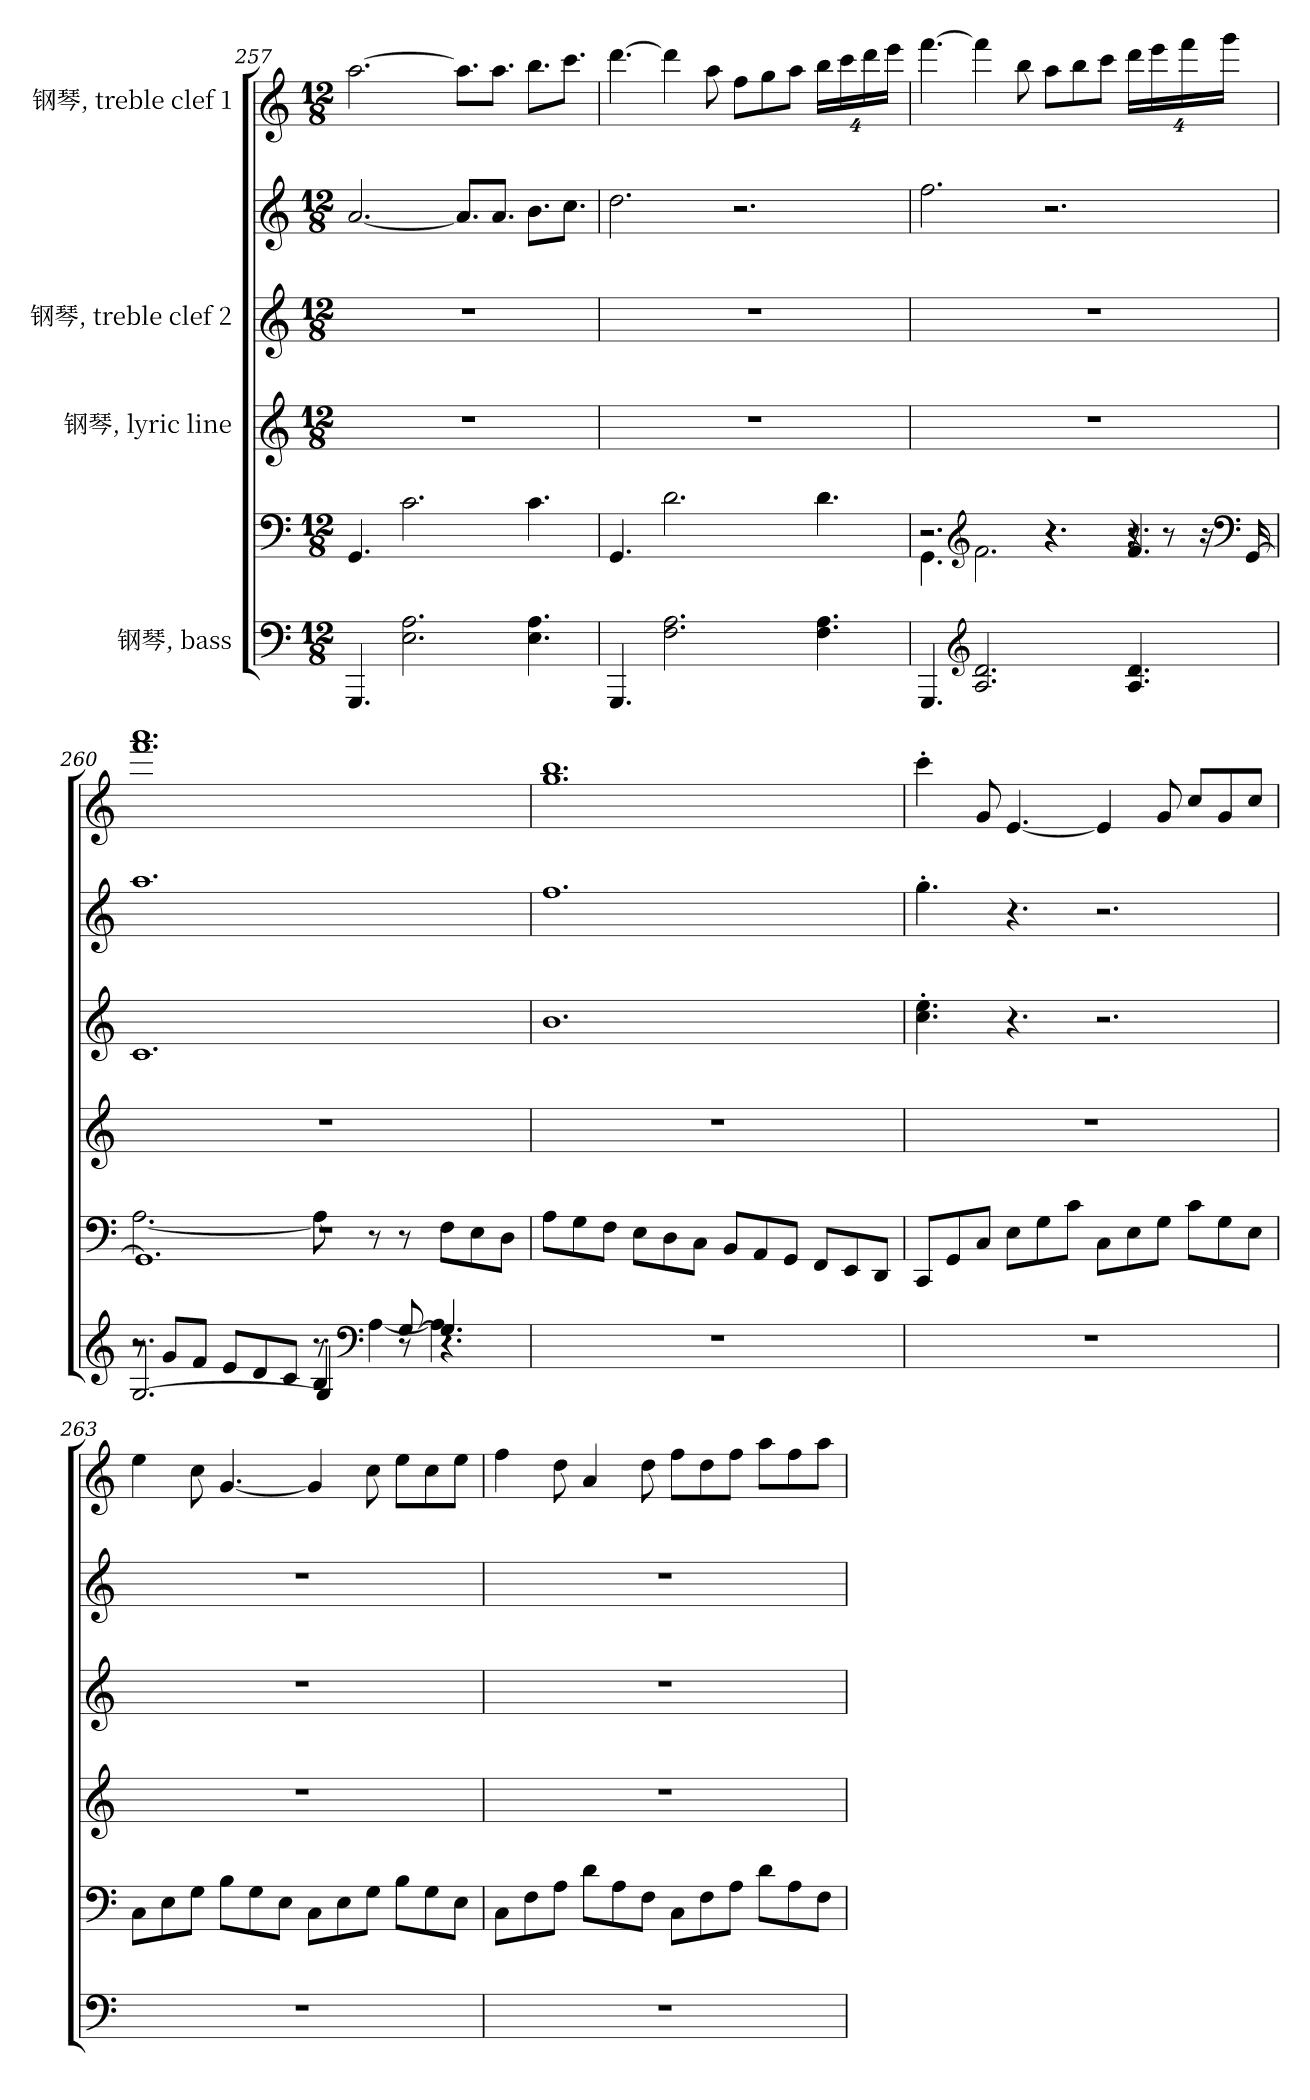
**kern	**kern	**kern	**kern	**kern	**kern
*part4	*part4	*part3	*part2	*part2	*part1
*staff6	*staff5	*staff4	*staff3	*staff2	*staff1
*I"钢琴, bass	*	*I"钢琴, lyric line	*I"钢琴, treble clef 2	*	*I"钢琴, treble clef 1
!!LO:LB:g=z
*clefF4	*clefF4	*clefG2	*clefG2	*clefG2	*clefG2
*k[]	*k[]	*k[]	*k[]	*k[]	*k[]
*M12/8	*M12/8	*M12/8	*M12/8	*M12/8	*M12/8
=257	=257	=257	=257	=257	=257
4.GGG/	4.GG/	1.r	1.r	[2.a/	[2.aa\
2.E\ 2.A\	2.c\	.	.	.	.
.	.	.	.	8.a/L]	8.aa\L]
.	.	.	.	8.a/J	8.aa\J
4.E\ 4.A\	4.c\	.	.	8.b\L	8.bb\L
.	.	.	.	8.cc\J	8.ccc\J
=258	=258	=258	=258	=258	=258
4.GGG/	4.GG/	1.r	1.r	2.dd\	[4.ddd\
2.F\ 2.A\	2.d\	.	.	.	4ddd\]
.	.	.	.	.	8aa\
.	.	.	.	2.r	8ff\L
.	.	.	.	.	8gg\
.	.	.	.	.	8aa\J
*	*	*	*	*	*Xbrackettup
4.F\ 4.A\	4.d\	.	.	.	32%3bb\L
.	.	.	.	.	32%3ccc\
.	.	.	.	.	32%3ddd\
.	.	.	.	.	32%3eee\J
=259	=259	=259	=259	=259	=259
*	*^	*	*	*	*
*	*	*^	*	*	*	*
4.GGG/	2.r	4.GG\	2.r	1.r	1.r	2.ff\	[4.fff\
*clefG2	*clefG2	*	*	*	*	*	*
2.A/ 2.d/	.	2.f\	.	.	.	.	4fff\]
.	.	.	.	.	.	.	8bb\
.	4.r	.	4.r	.	.	2.r	8aa\L
.	.	.	.	.	.	.	8bb\
.	.	.	.	.	.	.	8ccc\J
4.A/ 4.d/	4.f/	4.r	8r	.	.	.	32%3ddd\L
.	.	.	.	.	.	.	32%3eee\
.	.	.	8r	.	.	.	.
.	.	.	.	.	.	.	32%3fff\
.	.	.	16r	.	.	.	.
.	.	.	.	.	.	.	32%3ggg\J
*	*clefF4	*	*	*	*	*	*
.	.	.	[16GG/	.	.	.	.
!!LO:PB:g=z
=260	=260	=260	=260	=260	=260	=260	=260
*^	*	*	*	*	*	*	*
*	*^	*	*	*	*	*	*	*
8r	2.r	[2.G/	1.r	[2.A\	1.GG]	1.r	1.c	1.aa	1.fff 1.aaa
8g/L	.	.	.	.	.	.	.	.	.
8f/J	.	.	.	.	.	.	.	.	.
8e/L	.	.	.	.	.	.	.	.	.
8d/	.	.	.	.	.	.	.	.	.
8c/J	.	.	.	.	.	.	.	.	.
4B'/	8r	4G/]	.	8A\]	.	.	.	.	.
*clefF4	*	*	*	*	*	*	*	*	*
.	[4A\	.	.	8r	.	.	.	.	.
[8G/	.	8r	.	8r	.	.	.	.	.
4.G/]	4.A\]	4.r	.	8F\L	.	.	.	.	.
.	.	.	.	8E\	.	.	.	.	.
.	.	.	.	8D\J	.	.	.	.	.
*v	*v	*v	*	*	*	*	*	*	*
*	*v	*v	*v	*	*	*	*
=261	=261	=261	=261	=261	=261
1.r	8A\L	1.r	1.b	1.ff	1.gg 1.bb
.	8G\	.	.	.	.
.	8F\J	.	.	.	.
.	8E\L	.	.	.	.
.	8D\	.	.	.	.
.	8C\J	.	.	.	.
.	8BB/L	.	.	.	.
.	8AA/	.	.	.	.
.	8GG/J	.	.	.	.
.	8FF/L	.	.	.	.
.	8EE/	.	.	.	.
.	8DD/J	.	.	.	.
=262	=262	=262	=262	=262	=262
*	*	*	*	*	*MM120
1.r	8CC/L	1.r	4.cc\' 4.ee\'	4.gg'\	4ccc'\
.	8GG/	.	.	.	.
.	8C/J	.	.	.	8g/
.	8E\L	.	4.r	4.r	[4.e/
.	8G\	.	.	.	.
.	8c\J	.	.	.	.
.	8C\L	.	2.r	2.r	4e/]
.	8E\	.	.	.	.
.	8G\J	.	.	.	8g/
.	8c\L	.	.	.	8cc/L
.	8G\	.	.	.	8g/
.	8E\J	.	.	.	8cc/J
!!LO:LB:g=z
=263	=263	=263	=263	=263	=263
1.r	8C\L	1.r	1.r	1.r	4ee\
.	8E\	.	.	.	.
.	8G\J	.	.	.	8cc\
.	8B\L	.	.	.	[4.g/
.	8G\	.	.	.	.
.	8E\J	.	.	.	.
.	8C\L	.	.	.	4g/]
.	8E\	.	.	.	.
.	8G\J	.	.	.	8cc\
.	8B\L	.	.	.	8ee\L
.	8G\	.	.	.	8cc\
.	8E\J	.	.	.	8ee\J
=264	=264	=264	=264	=264	=264
1.r	8C\L	1.r	1.r	1.r	4ff\
.	8F\	.	.	.	.
.	8A\J	.	.	.	8dd\
.	8d\L	.	.	.	4a/
.	8A\	.	.	.	.
.	8F\J	.	.	.	8dd\
.	8C\L	.	.	.	8ff\L
.	8F\	.	.	.	8dd\
.	8A\J	.	.	.	8ff\J
.	8d\L	.	.	.	8aa\L
.	8A\	.	.	.	8ff\
.	8F\J	.	.	.	8aa\J
=	=	=	=	=	=
*-	*-	*-	*-	*-	*-
